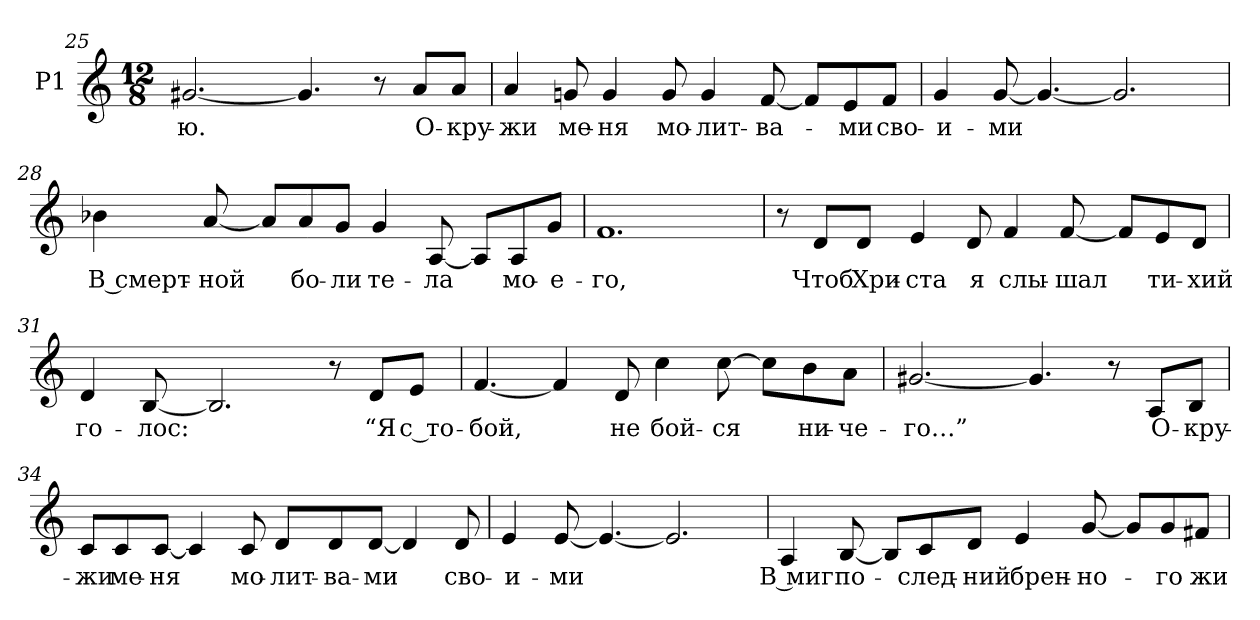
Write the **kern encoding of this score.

**kern	**text
*part1	*part1
*staff1	*staff1
*I"P1	*
*clefG2	*
*k[]	*
*a:	*
*M12/8	*
=25	=25
!	!LO:LY:b:color=#000000
[<2.g#Xi/	-ю.
4.g#i/]	.
8r	.
!	!LO:LY:b:color=#000000
8ai/L	О-
!	!LO:LY:b:color=#000000
8ai/J	-кру-
=26	=26
!	!LO:LY:b:color=#000000
4ai/	-жи
!	!LO:LY:b:color=#000000
8gni/	ме-
!	!LO:LY:b:color=#000000
4gi/	-ня
!	!LO:LY:b:color=#000000
8gi/	мо-
!	!LO:LY:b:color=#000000
4gi/	-лит-
!	!LO:LY:b:color=#000000
[<8fi/	-ва-
8fi/L]	.
!	!LO:LY:b:color=#000000
8ei/	-ми
!	!LO:LY:b:color=#000000
8fi/J	сво-
!!LO:LB:g=z
=27	=27
!	!LO:LY:b:color=#000000
4gi/	-и-
!	!LO:LY:b:color=#000000
[<8gi/	-ми
4.gi/_<	.
2.gi/]	.
=28	=28
!	!LO:LY:b:color=#000000
4b-Xi\	В смерт-
!	!LO:LY:b:color=#000000
[<8ai/	-ной
8ai/L]	.
!	!LO:LY:b:color=#000000
8ai/	бо-
!	!LO:LY:b:color=#000000
8gi/J	-ли
!	!LO:LY:b:color=#000000
4gi/	те-
!	!LO:LY:b:color=#000000
[<8Ai/	-ла
8Ai/L]	.
!	!LO:LY:b:color=#000000
8Ai/	мо-
!	!LO:LY:b:color=#000000
8gi/J	-е-
=29	=29
!	!LO:LY:b:color=#000000
1.fi	-го,
=30	=30
8r	.
!	!LO:LY:b:color=#000000
8di/L	Чтоб
!	!LO:LY:b:color=#000000
8di/J	Хри-
!	!LO:LY:b:color=#000000
4ei/	-ста
!	!LO:LY:b:color=#000000
8di/	я
!	!LO:LY:b:color=#000000
4fi/	слы-
!	!LO:LY:b:color=#000000
[<8fi/	-шал
8fi/L]	.
!	!LO:LY:b:color=#000000
8ei/	ти-
!	!LO:LY:b:color=#000000
8di/J	-хий
!!LO:LB:g=z
=31	=31
!	!LO:LY:b:color=#000000
4di/	го-
!	!LO:LY:b:color=#000000
[<8Bi/	-лос:
2.Bi/]	.
8r	.
!	!LO:LY:b:color=#000000
8di/L	“Я
!	!LO:LY:b:color=#000000
8ei/J	с то-
=32	=32
!	!LO:LY:b:color=#000000
[<4.fi/	-бой,
4fi/]	.
!	!LO:LY:b:color=#000000
8di/	не
!	!LO:LY:b:color=#000000
4cci\	бой-
!	!LO:LY:b:color=#000000
[>8cci\	-ся
8cci\L]	.
!	!LO:LY:b:color=#000000
8bi\	ни-
!	!LO:LY:b:color=#000000
8ai\J	-че-
=33	=33
!	!LO:LY:b:color=#000000
[<2.g#Xi/	-го…”
4.g#i/]	.
8r	.
!	!LO:LY:b:color=#000000
8Ai/L	О-
!	!LO:LY:b:color=#000000
8Bi/J	-кру-
!!LO:LB:g=z
=34	=34
!	!LO:LY:b:color=#000000
8ci/L	-жи
!	!LO:LY:b:color=#000000
8ci/	ме-
!	!LO:LY:b:color=#000000
[<8ci/J	-ня
4ci/]	.
!	!LO:LY:b:color=#000000
8ci/	мо-
!	!LO:LY:b:color=#000000
8di/L	-лит-
!	!LO:LY:b:color=#000000
8di/	-ва-
!	!LO:LY:b:color=#000000
[<8di/J	-ми
4di/]	.
!	!LO:LY:b:color=#000000
8di/	сво-
=35	=35
!	!LO:LY:b:color=#000000
4ei/	-и-
!	!LO:LY:b:color=#000000
[<8ei/	-ми
4.ei/_<	.
2.ei/]	.
=36	=36
!	!LO:LY:b:color=#000000
4Ai/	В миг
!	!LO:LY:b:color=#000000
[<8Bi/	по-
8Bi/L]	.
!	!LO:LY:b:color=#000000
8ci/	след-
!	!LO:LY:b:color=#000000
8di/J	ний
!	!LO:LY:b:color=#000000
4ei/	брен-
!	!LO:LY:b:color=#000000
[<8gi/	-но-
8gi/L]	.
!	!LO:LY:b:color=#000000
8gi/	-го
!	!LO:LY:b:color=#000000
8f#Xi/J	жи-
=	=
*-	*-
